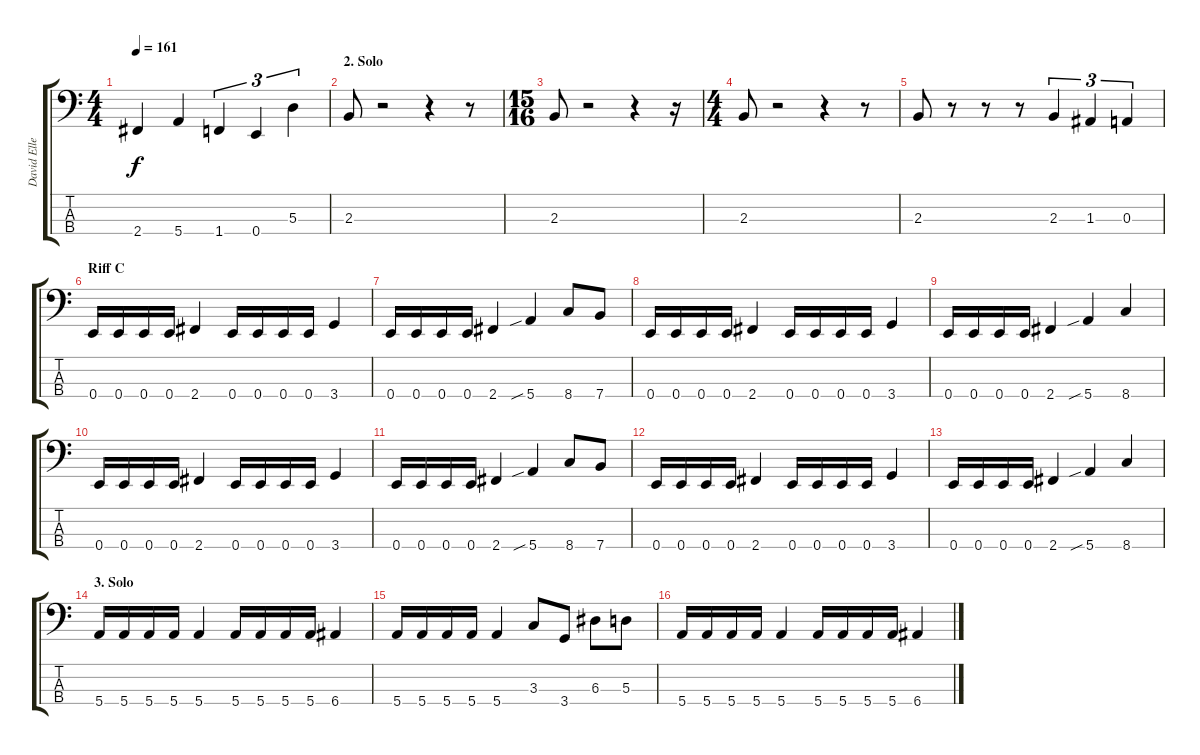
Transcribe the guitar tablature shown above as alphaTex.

\track ("David Ellefson" "David Elle") {instrument electricbasspick}
\staff {score tabs}
\tuning (G2 D2 A1 E1) {hide}
\ts (4 4)
\tempo 161
\clef f4
\ks c
2.4.4{dy f} 5.4.4 1.4.4{tu (3 2)} 0.4.4{tu (3 2)} 5.3.4{tu (3 2)} |
\section ("" "2. Solo")
2.3.8 r.2 r.4 r.8 |
\ts (15 16)
2.3.8 r.2 r.4 r.16 |
\ts (4 4)
2.3.8 r.2 r.4 r.8 |
2.3.8 r.8 r.8 r.8 2.3.4{tu (3 2)} 1.3.4{tu (3 2)} 0.3.4{tu (3 2)} |
\section ("" "Riff C")
0.4.16 0.4.16 0.4.16 0.4.16 2.4.4 0.4.16 0.4.16 0.4.16 0.4.16 3.4.4 |
0.4.16 0.4.16 0.4.16 0.4.16 2.4.4 5.4{sib}.4 8.4.8 7.4.8 |
0.4.16 0.4.16 0.4.16 0.4.16 2.4.4 0.4.16 0.4.16 0.4.16 0.4.16 3.4.4 |
0.4.16 0.4.16 0.4.16 0.4.16 2.4.4 5.4{sib}.4 8.4.4 |
0.4.16 0.4.16 0.4.16 0.4.16 2.4.4 0.4.16 0.4.16 0.4.16 0.4.16 3.4.4 |
0.4.16 0.4.16 0.4.16 0.4.16 2.4.4 5.4{sib}.4 8.4.8 7.4.8 |
0.4.16 0.4.16 0.4.16 0.4.16 2.4.4 0.4.16 0.4.16 0.4.16 0.4.16 3.4.4 |
0.4.16 0.4.16 0.4.16 0.4.16 2.4.4 5.4{sib}.4 8.4.4 |
\section ("" "3. Solo")
5.4.16 5.4.16 5.4.16 5.4.16 5.4.4 5.4.16 5.4.16 5.4.16 5.4.16 6.4.4 |
5.4.16 5.4.16 5.4.16 5.4.16 5.4.4 3.3.8 3.4.8 6.3.8 5.3.8 |
5.4.16 5.4.16 5.4.16 5.4.16 5.4.4 5.4.16 5.4.16 5.4.16 5.4.16 6.4.4
